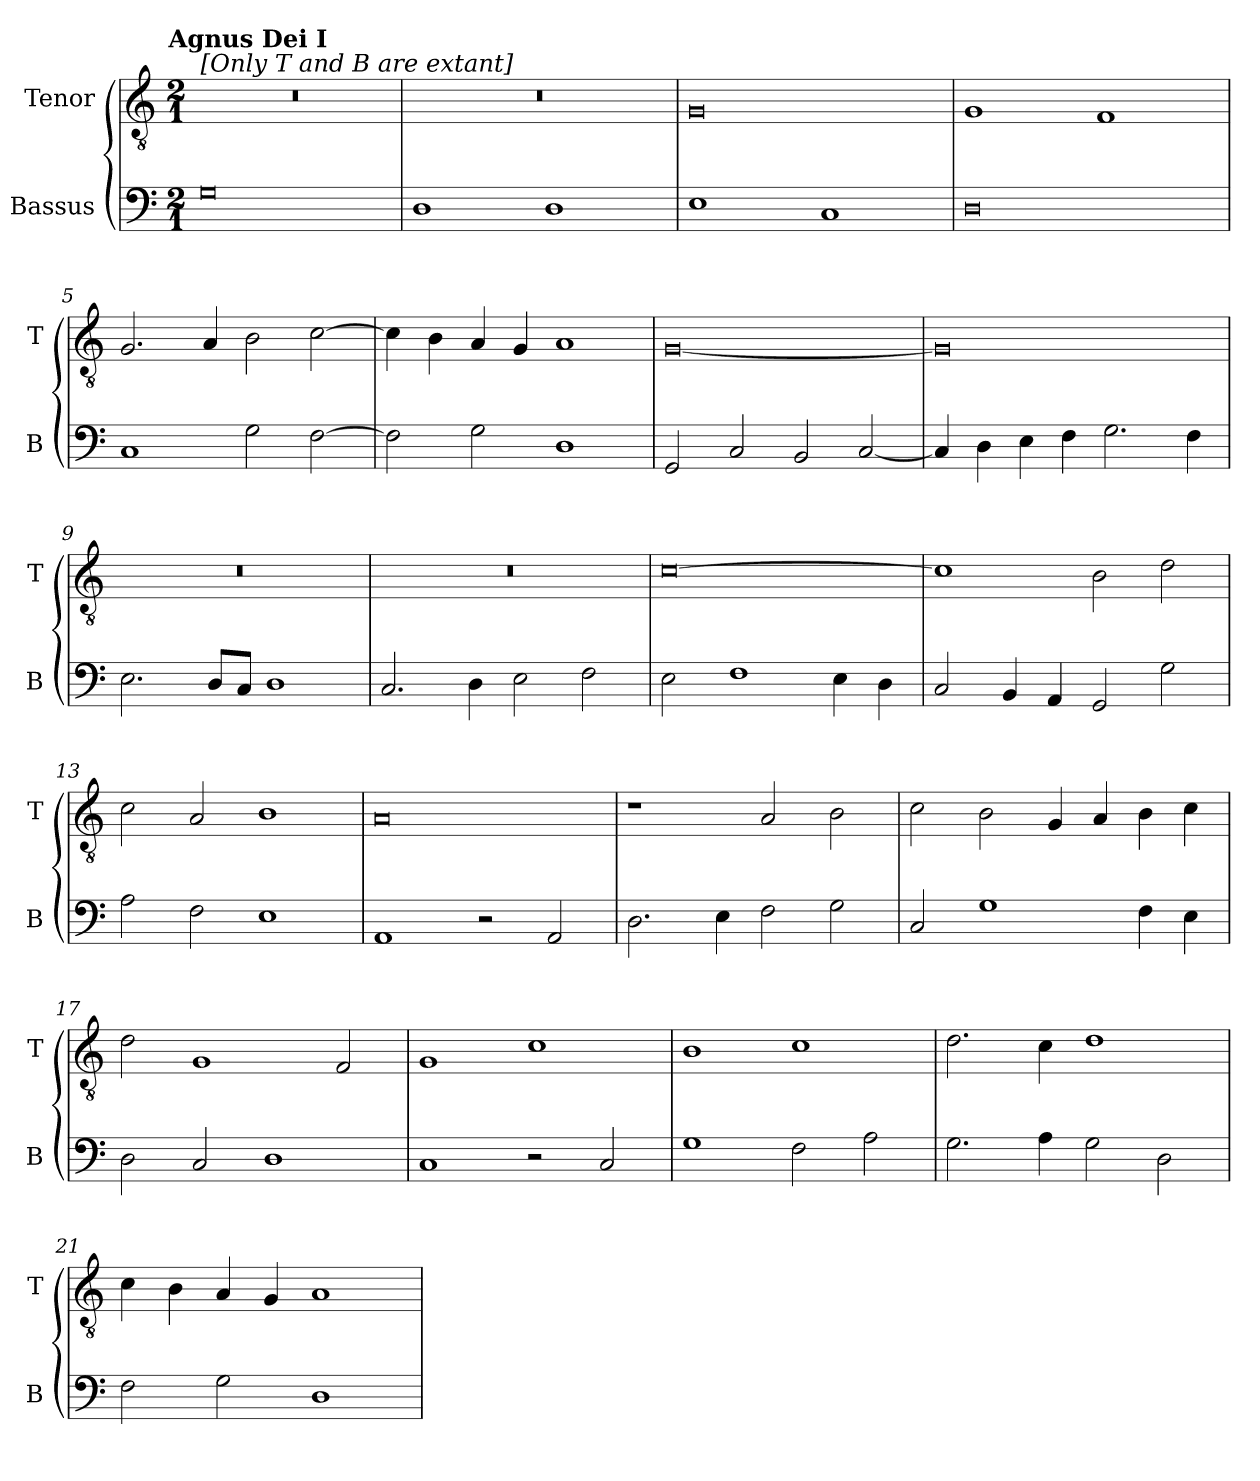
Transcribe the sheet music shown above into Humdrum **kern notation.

**kern	**kern
*part2	*part1
*staff2	*staff1
*I"Bassus	*I"Tenor
*I'B	*I'T
*clefF4	*clefGv2
*k[]	*k[]
!!LO:TX:omd:t=Agnus Dei I
*M2/1	*M2/1
=1	=1
!	!LO:TX:a:t=[Only T and B are extant]
0G	0r
=2	=2
1D	0r
1D	.
=3	=3
1E	0G
1C	.
=4	=4
0D	1G
.	1F
=5	=5
1C	2.G/
.	4A/
2G\	2B\
[2F\	[2c\
=6	=6
2F\]	4c\]
.	4B\
2G\	4A/
.	4G/
1D	1A
=7	=7
2GG/	[0G
2C/	.
2BB/	.
[2C/	.
=8	=8
4C/]	0G]
4D\	.
4E\	.
4F\	.
2.G\	.
4F\	.
=9	=9
2.E\	0r
8D/L	.
8C/J	.
1D	.
=10	=10
2.C/	0r
4D\	.
2E\	.
2F\	.
=11	=11
2E\	[0c
1F	.
4E\	.
4D\	.
=12	=12
2C/	1c]
4BB/	.
4AA/	.
2GG/	2B\
2G\	2d\
=13	=13
2A\	2c\
2F\	2A/
1E	1B
=14	=14
1AA	0A
2r	.
2AA/	.
=15	=15
2.D\	1r
4E\	.
2F\	2A/
2G\	2B\
=16	=16
2C/	2c\
1G	2B\
.	4G/
.	4A/
4F\	4B\
4E\	4c\
=17	=17
2D\	2d\
2C/	1G
1D	.
.	2F/
=18	=18
1C	1G
2r	1c
2C/	.
=19	=19
1G	1B
2F\	1c
2A\	.
=20	=20
2.G\	2.d\
4A\	4c\
2G\	1d
2D\	.
=21	=21
2F\	4c\
.	4B\
2G\	4A/
.	4G/
1D	1A
=	=
*-	*-
